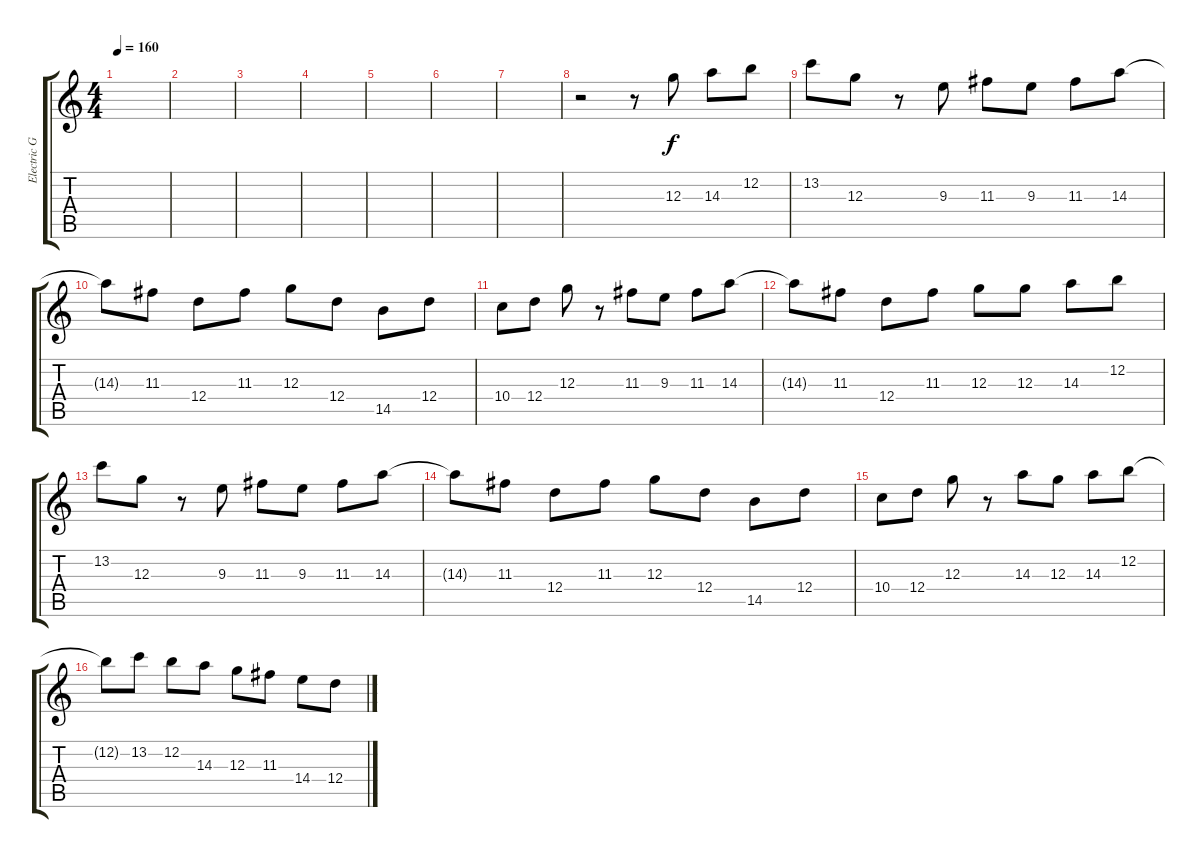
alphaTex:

\track ("Electric Guitar" "Electric G") {instrument distortionguitar}
\staff {score tabs}
\tuning (E4 B3 G3 D3 A2 E2) {hide}
\ts (4 4)
\tempo 160
\clef g2
\ks c
|
|
|
|
|
|
|
r.2 r.8 12.3.8 14.3.8 12.2.8 |
13.2.8 12.3.8 r.8 9.3.8 11.3.8 9.3.8 11.3.8 14.3.8 |
14.3{t}.8 11.3.8 12.4.8 11.3.8 12.3.8 12.4.8 14.5.8 12.4.8 |
10.4.8 12.4.8 12.3.8 r.8 11.3.8 9.3.8 11.3.8 14.3.8 |
14.3{t}.8 11.3.8 12.4.8 11.3.8 12.3.8 12.3.8 14.3.8 12.2.8 |
13.2.8 12.3.8 r.8 9.3.8 11.3.8 9.3.8 11.3.8 14.3.8 |
14.3{t}.8 11.3.8 12.4.8 11.3.8 12.3.8 12.4.8 14.5.8 12.4.8 |
10.4.8 12.4.8 12.3.8 r.8 14.3.8 12.3.8 14.3.8 12.2.8 |
12.2{t}.8 13.2.8 12.2.8 14.3.8 12.3.8 11.3.8 14.4.8 12.4.8
